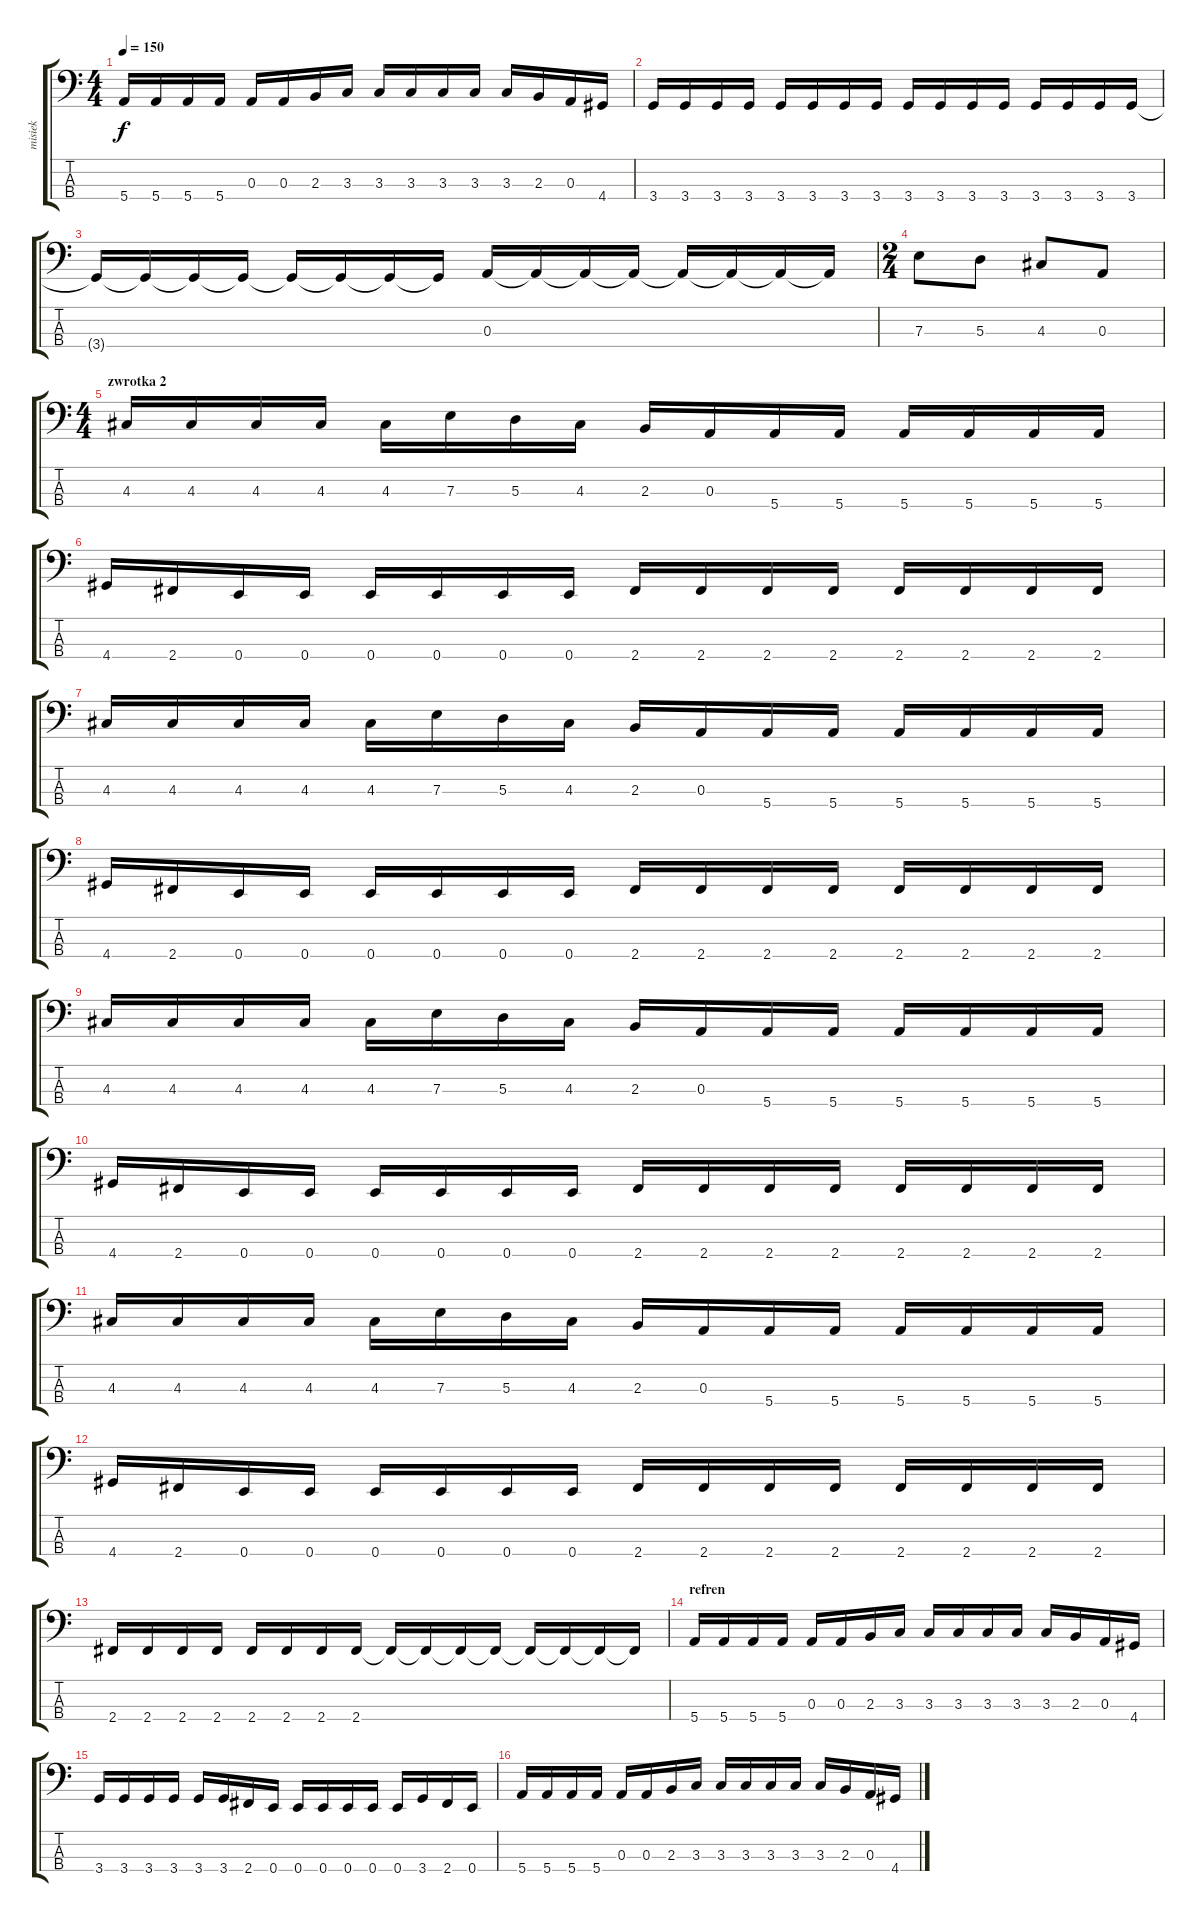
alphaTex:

\track ("misiek" "misiek") {instrument electricbasspick}
\staff {score tabs}
\tuning (G2 D2 A1 E1) {hide}
\ts (4 4)
\tempo 150
\clef f4
\ks c
5.4.16{dy f} 5.4.16 5.4.16 5.4.16 0.3.16 0.3.16 2.3.16 3.3.16 3.3.16 3.3.16 3.3.16 3.3.16 3.3.16 2.3.16 0.3.16 4.4.16 |
3.4.16 3.4.16 3.4.16 3.4.16 3.4.16 3.4.16 3.4.16 3.4.16 3.4.16 3.4.16 3.4.16 3.4.16 3.4.16 3.4.16 3.4.16 3.4.16 |
3.4{t}.16 3.4{t}.16 3.4{t}.16 3.4{t}.16 3.4{t}.16 3.4{t}.16 3.4{t}.16 3.4{t}.16 0.3.16 0.3{t}.16 0.3{t}.16 0.3{t}.16 0.3{t}.16 0.3{t}.16 0.3{t}.16 0.3{t}.16 |
\ts (2 4)
7.3.8 5.3.8 4.3.8 0.3.8 |
\ts (4 4)
\section ("" "zwrotka 2")
4.3.16 4.3.16 4.3.16 4.3.16 4.3.16 7.3.16 5.3.16 4.3.16 2.3.16 0.3.16 5.4.16 5.4.16 5.4.16 5.4.16 5.4.16 5.4.16 |
4.4.16 2.4.16 0.4.16 0.4.16 0.4.16 0.4.16 0.4.16 0.4.16 2.4.16 2.4.16 2.4.16 2.4.16 2.4.16 2.4.16 2.4.16 2.4.16 |
4.3.16 4.3.16 4.3.16 4.3.16 4.3.16 7.3.16 5.3.16 4.3.16 2.3.16 0.3.16 5.4.16 5.4.16 5.4.16 5.4.16 5.4.16 5.4.16 |
4.4.16 2.4.16 0.4.16 0.4.16 0.4.16 0.4.16 0.4.16 0.4.16 2.4.16 2.4.16 2.4.16 2.4.16 2.4.16 2.4.16 2.4.16 2.4.16 |
4.3.16 4.3.16 4.3.16 4.3.16 4.3.16 7.3.16 5.3.16 4.3.16 2.3.16 0.3.16 5.4.16 5.4.16 5.4.16 5.4.16 5.4.16 5.4.16 |
4.4.16 2.4.16 0.4.16 0.4.16 0.4.16 0.4.16 0.4.16 0.4.16 2.4.16 2.4.16 2.4.16 2.4.16 2.4.16 2.4.16 2.4.16 2.4.16 |
4.3.16 4.3.16 4.3.16 4.3.16 4.3.16 7.3.16 5.3.16 4.3.16 2.3.16 0.3.16 5.4.16 5.4.16 5.4.16 5.4.16 5.4.16 5.4.16 |
4.4.16 2.4.16 0.4.16 0.4.16 0.4.16 0.4.16 0.4.16 0.4.16 2.4.16 2.4.16 2.4.16 2.4.16 2.4.16 2.4.16 2.4.16 2.4.16 |
2.4.16 2.4.16 2.4.16 2.4.16 2.4.16 2.4.16 2.4.16 2.4.16 2.4{t}.16 2.4{t}.16 2.4{t}.16 2.4{t}.16 2.4{t}.16 2.4{t}.16 2.4{t}.16 2.4{t}.16 |
\section ("" "refren")
5.4.16 5.4.16 5.4.16 5.4.16 0.3.16 0.3.16 2.3.16 3.3.16 3.3.16 3.3.16 3.3.16 3.3.16 3.3.16 2.3.16 0.3.16 4.4.16 |
3.4.16 3.4.16 3.4.16 3.4.16 3.4.16 3.4.16 2.4.16 0.4.16 0.4.16 0.4.16 0.4.16 0.4.16 0.4.16 3.4.16 2.4.16 0.4.16 |
5.4.16 5.4.16 5.4.16 5.4.16 0.3.16 0.3.16 2.3.16 3.3.16 3.3.16 3.3.16 3.3.16 3.3.16 3.3.16 2.3.16 0.3.16 4.4.16
